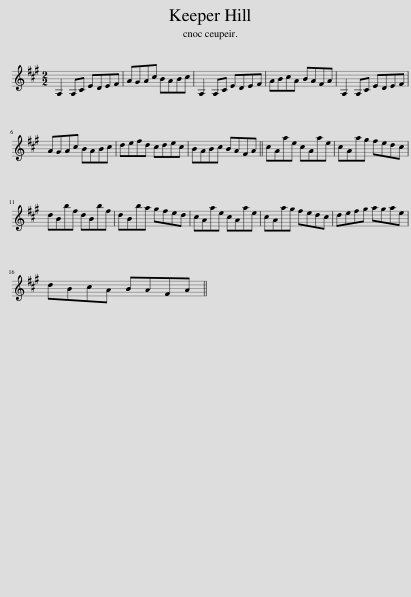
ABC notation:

X:1
L:1/8
M:2/2
I:linebreak $
K:A
V:1 treble
V:1
 A,2 A,C EDEF | AGAc BABc | A,2 A,C EDEF | ABcA BAFA | A,2 A,C EDEF |$ %5
 AGAc BABc | defd cdec | BABc BAFA || cAae cAae | cAag fedc |$ %10
 dBbf dBbf | dBba gfed | cAae cAae | cAag fedc | defg agae |$ %15
 dBcA BAFA || %16
